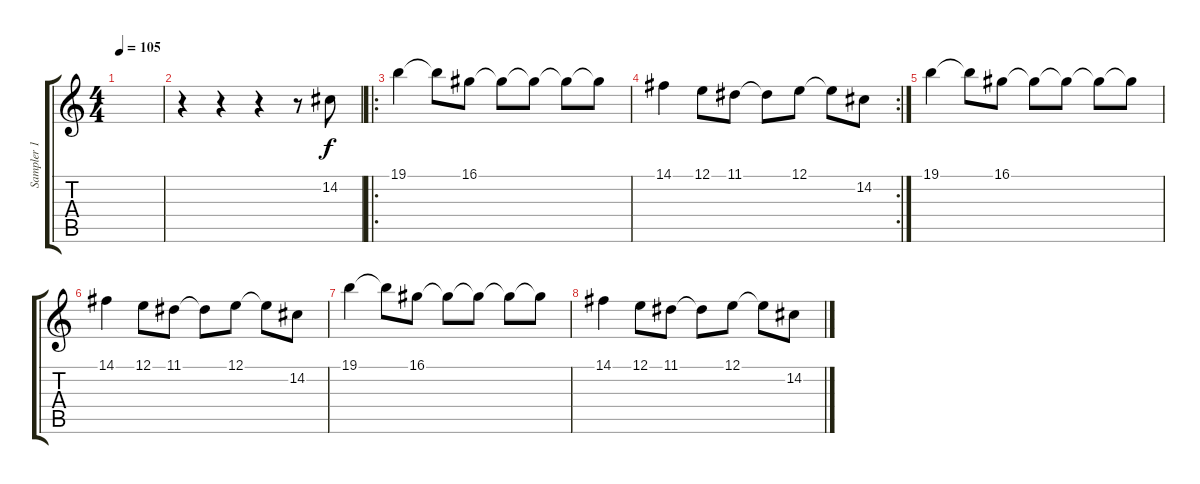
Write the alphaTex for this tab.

\track ("Sampler 1 (Joseph Hahn)" "Sampler 1 ") {instrument vibraphone}
\staff {score tabs}
\tuning (E4 B3 G3 D3 A2 E2) {hide}
\ts (4 4)
\tempo 105
\clef g2
\ks c
|
r.4 r.4 r.4 r.8 14.2.8 |
\ro
19.1.4 19.1{t}.8 16.1.8 16.1{t}.8 16.1{t}.8 16.1{t}.8 16.1{t}.8 |
\rc 2
14.1.4 12.1.8 11.1.8 11.1{t}.8 12.1.8 12.1{t}.8 14.2.8 |
19.1.4 19.1{t}.8 16.1.8 16.1{t}.8 16.1{t}.8 16.1{t}.8 16.1{t}.8 |
14.1.4 12.1.8 11.1.8 11.1{t}.8 12.1.8 12.1{t}.8 14.2.8 |
19.1.4 19.1{t}.8 16.1.8 16.1{t}.8 16.1{t}.8 16.1{t}.8 16.1{t}.8 |
14.1.4 12.1.8 11.1.8 11.1{t}.8 12.1.8 12.1{t}.8 14.2.8
